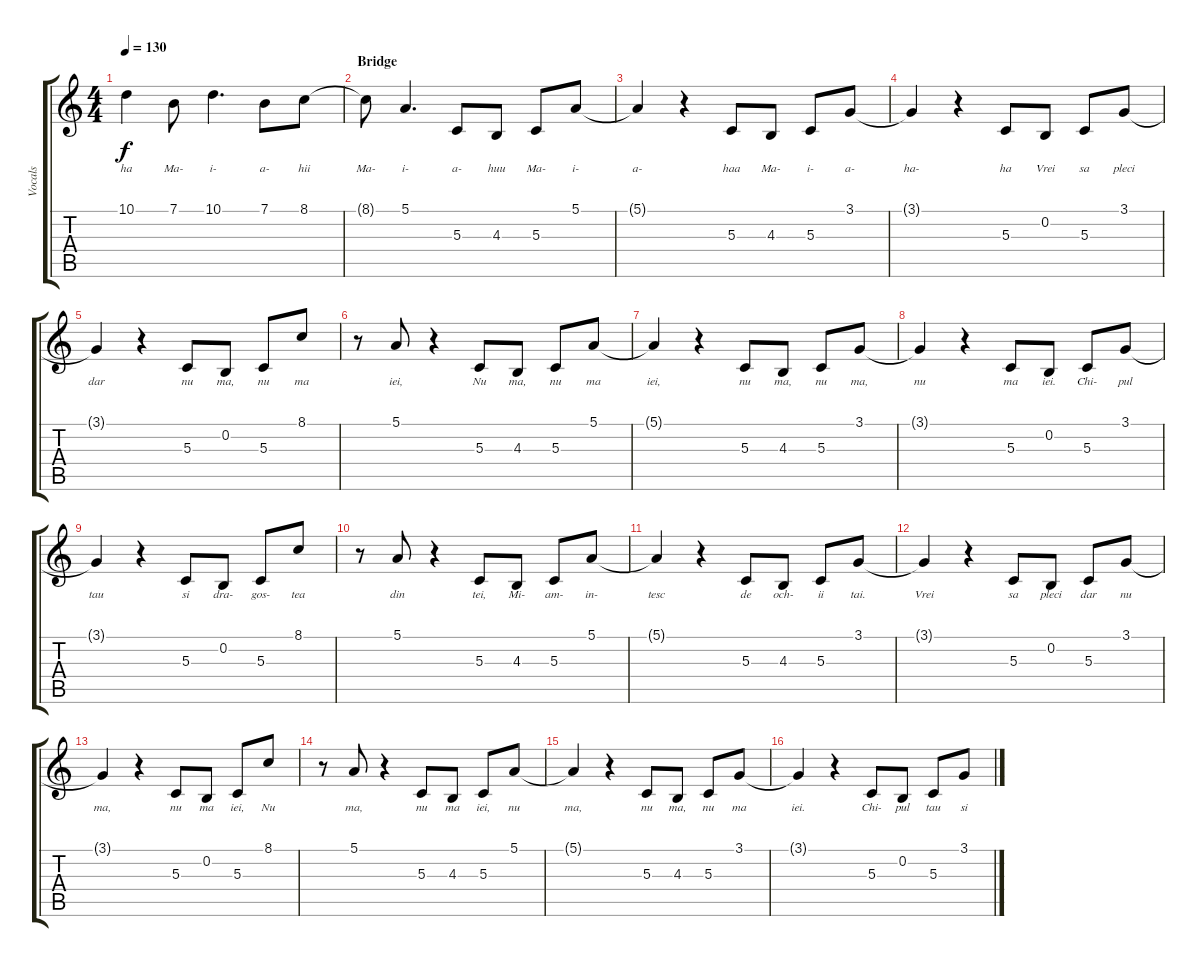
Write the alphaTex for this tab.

\track ("Vocals" "Vocals") {instrument altosax}
\staff {score tabs}
\tuning (E4 B3 G3 D3 A2 E2) {hide}
\ts (4 4)
\tempo 130
\clef g2
\ks c
10.1{t}.4{lyrics (0 "ha") lyrics (1 "") lyrics (2 "") lyrics (3 "") lyrics (4 "") dy f} 7.1.8{lyrics (0 "Ma-") lyrics (1 "") lyrics (2 "") lyrics (3 "") lyrics (4 "")} 10.1.4{d lyrics (0 "i-") lyrics (1 "") lyrics (2 "") lyrics (3 "") lyrics (4 "")} 7.1.8{lyrics (0 "a-") lyrics (1 "") lyrics (2 "") lyrics (3 "") lyrics (4 "")} 8.1.8{lyrics (0 "hii") lyrics (1 "") lyrics (2 "") lyrics (3 "") lyrics (4 "")} |
\section ("" "Bridge")
8.1{t}.8{lyrics (0 "Ma-") lyrics (1 "") lyrics (2 "") lyrics (3 "") lyrics (4 "")} 5.1.4{d lyrics (0 "i-") lyrics (1 "") lyrics (2 "") lyrics (3 "") lyrics (4 "")} 5.3.8{lyrics (0 "a-") lyrics (1 "") lyrics (2 "") lyrics (3 "") lyrics (4 "")} 4.3.8{lyrics (0 "huu") lyrics (1 "") lyrics (2 "") lyrics (3 "") lyrics (4 "")} 5.3.8{lyrics (0 "Ma-") lyrics (1 "") lyrics (2 "") lyrics (3 "") lyrics (4 "")} 5.1.8{lyrics (0 "i-") lyrics (1 "") lyrics (2 "") lyrics (3 "") lyrics (4 "")} |
5.1{t}.4{lyrics (0 "a-") lyrics (1 "") lyrics (2 "") lyrics (3 "") lyrics (4 "")} r.4 5.3.8{lyrics (0 "haa") lyrics (1 "") lyrics (2 "") lyrics (3 "") lyrics (4 "")} 4.3.8{lyrics (0 "Ma-") lyrics (1 "") lyrics (2 "") lyrics (3 "") lyrics (4 "")} 5.3.8{lyrics (0 "i-") lyrics (1 "") lyrics (2 "") lyrics (3 "") lyrics (4 "")} 3.1.8{lyrics (0 "a-") lyrics (1 "") lyrics (2 "") lyrics (3 "") lyrics (4 "")} |
3.1{t}.4{lyrics (0 "ha-") lyrics (1 "") lyrics (2 "") lyrics (3 "") lyrics (4 "")} r.4 5.3.8{lyrics (0 "ha") lyrics (1 "") lyrics (2 "") lyrics (3 "") lyrics (4 "")} 0.2.8{lyrics (0 "Vrei") lyrics (1 "") lyrics (2 "") lyrics (3 "") lyrics (4 "")} 5.3.8{lyrics (0 "sa") lyrics (1 "") lyrics (2 "") lyrics (3 "") lyrics (4 "")} 3.1.8{lyrics (0 "pleci") lyrics (1 "") lyrics (2 "") lyrics (3 "") lyrics (4 "")} |
3.1{t}.4{lyrics (0 "dar") lyrics (1 "") lyrics (2 "") lyrics (3 "") lyrics (4 "")} r.4 5.3.8{lyrics (0 "nu") lyrics (1 "") lyrics (2 "") lyrics (3 "") lyrics (4 "")} 0.2.8{lyrics (0 "ma,") lyrics (1 "") lyrics (2 "") lyrics (3 "") lyrics (4 "")} 5.3.8{lyrics (0 "nu") lyrics (1 "") lyrics (2 "") lyrics (3 "") lyrics (4 "")} 8.1.8{lyrics (0 "ma") lyrics (1 "") lyrics (2 "") lyrics (3 "") lyrics (4 "")} |
r.8 5.1.8{lyrics (0 "iei,") lyrics (1 "") lyrics (2 "") lyrics (3 "") lyrics (4 "")} r.4 5.3.8{lyrics (0 "Nu") lyrics (1 "") lyrics (2 "") lyrics (3 "") lyrics (4 "")} 4.3.8{lyrics (0 "ma,") lyrics (1 "") lyrics (2 "") lyrics (3 "") lyrics (4 "")} 5.3.8{lyrics (0 "nu") lyrics (1 "") lyrics (2 "") lyrics (3 "") lyrics (4 "")} 5.1.8{lyrics (0 "ma") lyrics (1 "") lyrics (2 "") lyrics (3 "") lyrics (4 "")} |
5.1{t}.4{lyrics (0 "iei,") lyrics (1 "") lyrics (2 "") lyrics (3 "") lyrics (4 "")} r.4 5.3.8{lyrics (0 "nu") lyrics (1 "") lyrics (2 "") lyrics (3 "") lyrics (4 "")} 4.3.8{lyrics (0 "ma,") lyrics (1 "") lyrics (2 "") lyrics (3 "") lyrics (4 "")} 5.3.8{lyrics (0 "nu") lyrics (1 "") lyrics (2 "") lyrics (3 "") lyrics (4 "")} 3.1.8{lyrics (0 "ma,") lyrics (1 "") lyrics (2 "") lyrics (3 "") lyrics (4 "")} |
3.1{t}.4{lyrics (0 "nu") lyrics (1 "") lyrics (2 "") lyrics (3 "") lyrics (4 "")} r.4 5.3.8{lyrics (0 "ma") lyrics (1 "") lyrics (2 "") lyrics (3 "") lyrics (4 "")} 0.2.8{lyrics (0 "iei.") lyrics (1 "") lyrics (2 "") lyrics (3 "") lyrics (4 "")} 5.3.8{lyrics (0 "Chi-") lyrics (1 "") lyrics (2 "") lyrics (3 "") lyrics (4 "")} 3.1.8{lyrics (0 "pul") lyrics (1 "") lyrics (2 "") lyrics (3 "") lyrics (4 "")} |
3.1{t}.4{lyrics (0 "tau") lyrics (1 "") lyrics (2 "") lyrics (3 "") lyrics (4 "")} r.4 5.3.8{lyrics (0 "si") lyrics (1 "") lyrics (2 "") lyrics (3 "") lyrics (4 "")} 0.2.8{lyrics (0 "dra-") lyrics (1 "") lyrics (2 "") lyrics (3 "") lyrics (4 "")} 5.3.8{lyrics (0 "gos-") lyrics (1 "") lyrics (2 "") lyrics (3 "") lyrics (4 "")} 8.1.8{lyrics (0 "tea") lyrics (1 "") lyrics (2 "") lyrics (3 "") lyrics (4 "")} |
r.8 5.1.8{lyrics (0 "din") lyrics (1 "") lyrics (2 "") lyrics (3 "") lyrics (4 "")} r.4 5.3.8{lyrics (0 "tei,") lyrics (1 "") lyrics (2 "") lyrics (3 "") lyrics (4 "")} 4.3.8{lyrics (0 "Mi-") lyrics (1 "") lyrics (2 "") lyrics (3 "") lyrics (4 "")} 5.3.8{lyrics (0 "am-") lyrics (1 "") lyrics (2 "") lyrics (3 "") lyrics (4 "")} 5.1.8{lyrics (0 "in-") lyrics (1 "") lyrics (2 "") lyrics (3 "") lyrics (4 "")} |
5.1{t}.4{lyrics (0 "tesc") lyrics (1 "") lyrics (2 "") lyrics (3 "") lyrics (4 "")} r.4 5.3.8{lyrics (0 "de") lyrics (1 "") lyrics (2 "") lyrics (3 "") lyrics (4 "")} 4.3.8{lyrics (0 "och-") lyrics (1 "") lyrics (2 "") lyrics (3 "") lyrics (4 "")} 5.3.8{lyrics (0 "ii") lyrics (1 "") lyrics (2 "") lyrics (3 "") lyrics (4 "")} 3.1.8{lyrics (0 "tai.") lyrics (1 "") lyrics (2 "") lyrics (3 "") lyrics (4 "")} |
3.1{t}.4{lyrics (0 "Vrei") lyrics (1 "") lyrics (2 "") lyrics (3 "") lyrics (4 "")} r.4 5.3.8{lyrics (0 "sa") lyrics (1 "") lyrics (2 "") lyrics (3 "") lyrics (4 "")} 0.2.8{lyrics (0 "pleci") lyrics (1 "") lyrics (2 "") lyrics (3 "") lyrics (4 "")} 5.3.8{lyrics (0 "dar") lyrics (1 "") lyrics (2 "") lyrics (3 "") lyrics (4 "")} 3.1.8{lyrics (0 "nu") lyrics (1 "") lyrics (2 "") lyrics (3 "") lyrics (4 "")} |
3.1{t}.4{lyrics (0 "ma,") lyrics (1 "") lyrics (2 "") lyrics (3 "") lyrics (4 "")} r.4 5.3.8{lyrics (0 "nu") lyrics (1 "") lyrics (2 "") lyrics (3 "") lyrics (4 "")} 0.2.8{lyrics (0 "ma") lyrics (1 "") lyrics (2 "") lyrics (3 "") lyrics (4 "")} 5.3.8{lyrics (0 "iei,") lyrics (1 "") lyrics (2 "") lyrics (3 "") lyrics (4 "")} 8.1.8{lyrics (0 "Nu") lyrics (1 "") lyrics (2 "") lyrics (3 "") lyrics (4 "")} |
r.8 5.1.8{lyrics (0 "ma,") lyrics (1 "") lyrics (2 "") lyrics (3 "") lyrics (4 "")} r.4 5.3.8{lyrics (0 "nu") lyrics (1 "") lyrics (2 "") lyrics (3 "") lyrics (4 "")} 4.3.8{lyrics (0 "ma") lyrics (1 "") lyrics (2 "") lyrics (3 "") lyrics (4 "")} 5.3.8{lyrics (0 "iei,") lyrics (1 "") lyrics (2 "") lyrics (3 "") lyrics (4 "")} 5.1.8{lyrics (0 "nu") lyrics (1 "") lyrics (2 "") lyrics (3 "") lyrics (4 "")} |
5.1{t}.4{lyrics (0 "ma,") lyrics (1 "") lyrics (2 "") lyrics (3 "") lyrics (4 "")} r.4 5.3.8{lyrics (0 "nu") lyrics (1 "") lyrics (2 "") lyrics (3 "") lyrics (4 "")} 4.3.8{lyrics (0 "ma,") lyrics (1 "") lyrics (2 "") lyrics (3 "") lyrics (4 "")} 5.3.8{lyrics (0 "nu") lyrics (1 "") lyrics (2 "") lyrics (3 "") lyrics (4 "")} 3.1.8{lyrics (0 "ma") lyrics (1 "") lyrics (2 "") lyrics (3 "") lyrics (4 "")} |
3.1{t}.4{lyrics (0 "iei.") lyrics (1 "") lyrics (2 "") lyrics (3 "") lyrics (4 "")} r.4 5.3.8{lyrics (0 "Chi-") lyrics (1 "") lyrics (2 "") lyrics (3 "") lyrics (4 "")} 0.2.8{lyrics (0 "pul") lyrics (1 "") lyrics (2 "") lyrics (3 "") lyrics (4 "")} 5.3.8{lyrics (0 "tau") lyrics (1 "") lyrics (2 "") lyrics (3 "") lyrics (4 "")} 3.1.8{lyrics (0 "si") lyrics (1 "") lyrics (2 "") lyrics (3 "") lyrics (4 "")}
